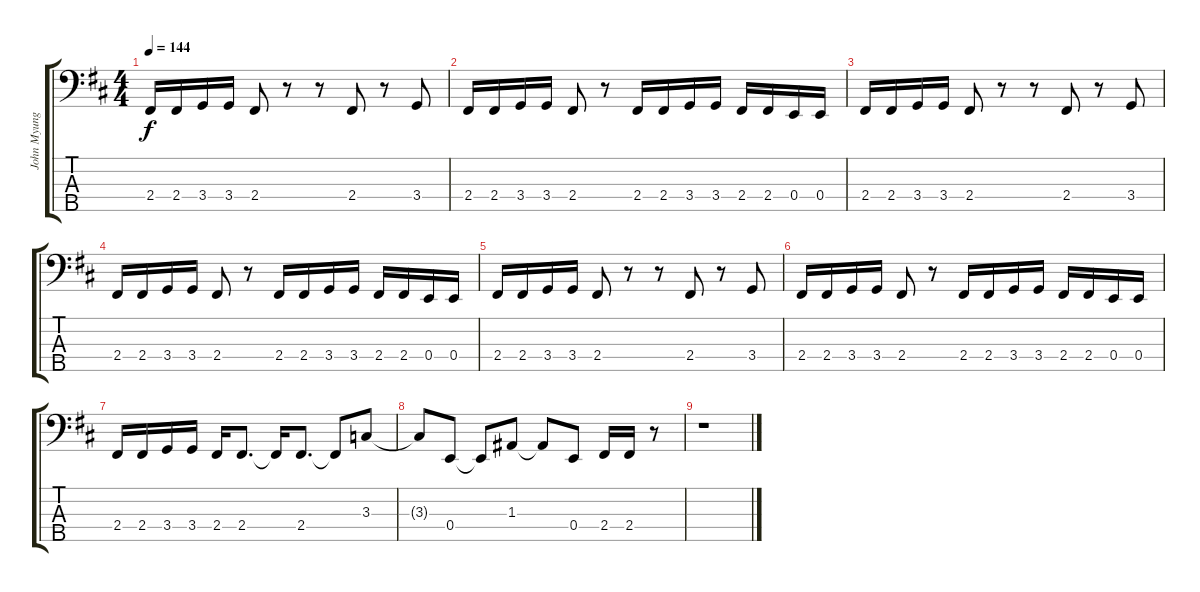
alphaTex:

\track ("John Myung Bass" "John Myung") {instrument electricbassfinger}
\staff {score tabs}
\tuning (G2 D2 A1 E1 B0) {hide}
\ts (4 4)
\tempo 144
\clef f4
\ks bminor
2.4.16{dy f} 2.4.16 3.4.16 3.4.16 2.4.8 r.8 r.8 2.4.8 r.8 3.4.8 |
2.4.16 2.4.16 3.4.16 3.4.16 2.4.8 r.8 2.4.16 2.4.16 3.4.16 3.4.16 2.4.16 2.4.16 0.4.16 0.4.16 |
2.4.16 2.4.16 3.4.16 3.4.16 2.4.8 r.8 r.8 2.4.8 r.8 3.4.8 |
2.4.16 2.4.16 3.4.16 3.4.16 2.4.8 r.8 2.4.16 2.4.16 3.4.16 3.4.16 2.4.16 2.4.16 0.4.16 0.4.16 |
2.4.16 2.4.16 3.4.16 3.4.16 2.4.8 r.8 r.8 2.4.8 r.8 3.4.8 |
2.4.16 2.4.16 3.4.16 3.4.16 2.4.8 r.8 2.4.16 2.4.16 3.4.16 3.4.16 2.4.16 2.4.16 0.4.16 0.4.16 |
2.4.16 2.4.16 3.4.16 3.4.16 2.4.16 2.4.8{d} 2.4{t}.16 2.4.8{d} 2.4{t}.8 3.3.8 |
3.3{t}.8 0.4.8 0.4{t}.8 1.3.8 1.3{t}.8 0.4.8 2.4.16 2.4.16 r.8 |
r.1
